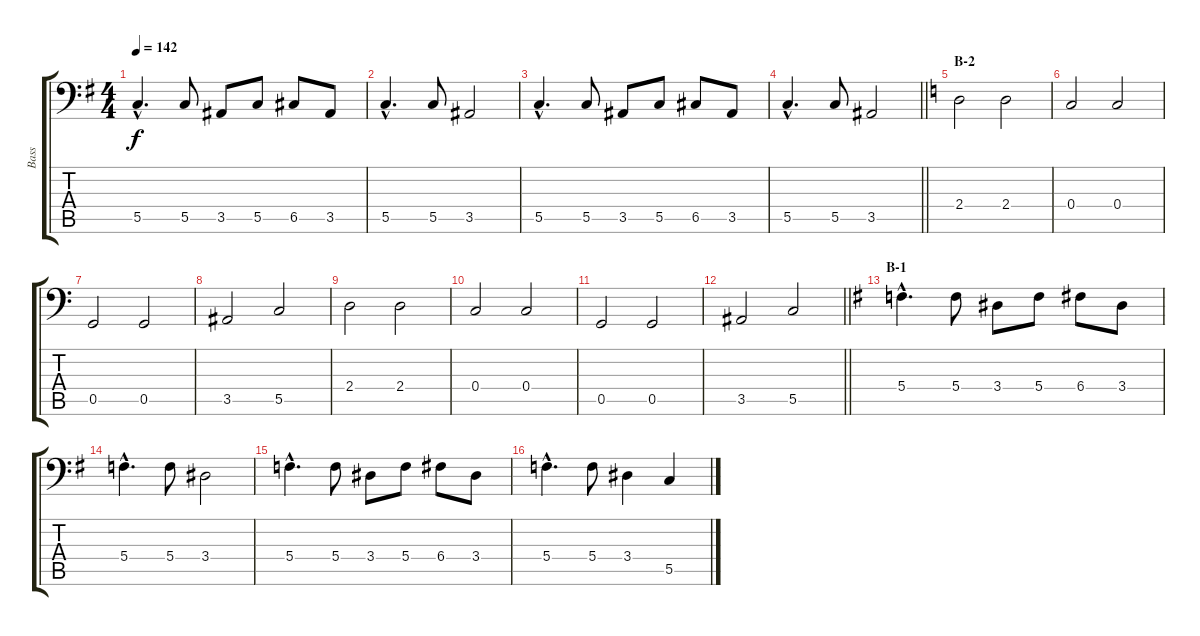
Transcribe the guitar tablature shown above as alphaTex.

\track ("Bass" "Bass") {instrument electricbasspick}
\staff {score tabs}
\tuning (D3 A2 F2 C2 G1 D1) {hide}
\ts (4 4)
\tempo 142
\clef f4
\ks g
5.5{hac}.4{d dy f} 5.5.8 3.5.8 5.5.8 6.5.8 3.5.8 |
5.5{hac}.4{d} 5.5.8 3.5.2 |
5.5{hac}.4{d} 5.5.8 3.5.8 5.5.8 6.5.8 3.5.8 |
\barLineRight lightlight
5.5{hac}.4{d} 5.5.8 3.5.2 |
\section ("" "B-2")
\ks c
2.4.2 2.4.2 |
0.4.2 0.4.2 |
0.5.2 0.5.2 |
3.5.2 5.5.2 |
2.4.2 2.4.2 |
0.4.2 0.4.2 |
0.5.2 0.5.2 |
\barLineRight lightlight
3.5.2 5.5.2 |
\section ("" "B-1")
\ks g
5.4{hac}.4{d} 5.4.8 3.4.8 5.4.8 6.4.8 3.4.8 |
5.4{hac}.4{d} 5.4.8 3.4.2 |
5.4{hac}.4{d} 5.4.8 3.4.8 5.4.8 6.4.8 3.4.8 |
5.4{hac}.4{d} 5.4.8 3.4.4 5.5.4
